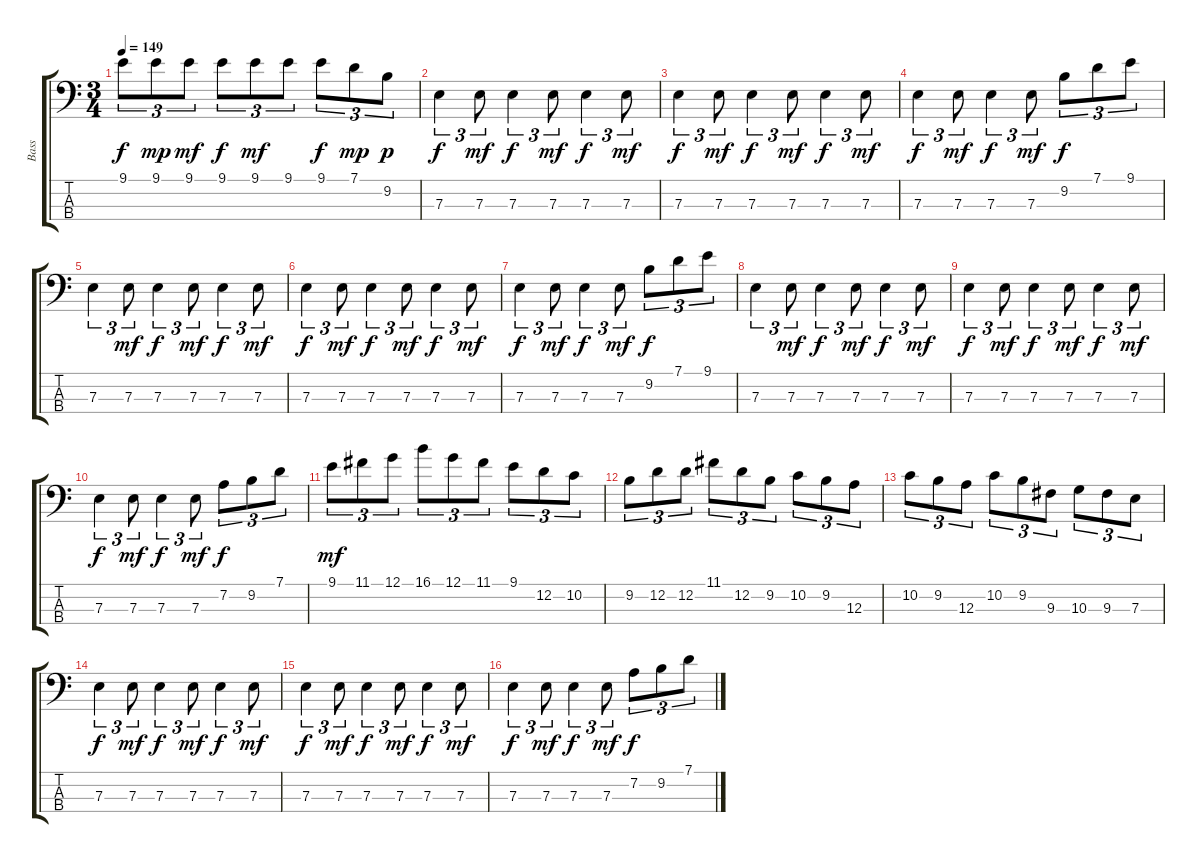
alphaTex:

\track ("Bass" "Bass") {instrument electricbassfinger}
\staff {score tabs}
\tuning (G2 D2 A1 E1) {hide}
\ts (3 4)
\tempo 149
\clef f4
\ks c
9.1.8{tu (3 2) dy f} 9.1.8{tu (3 2) dy mp} 9.1.8{tu (3 2) dy mf} 9.1.8{tu (3 2) dy f} 9.1.8{tu (3 2) dy mf} 9.1.8{tu (3 2)} 9.1.8{tu (3 2) dy f} 7.1.8{tu (3 2) dy mp} 9.2.8{tu (3 2) dy p} |
7.3.4{tu (3 2) dy f} 7.3.8{tu (3 2) dy mf} 7.3.4{tu (3 2) dy f} 7.3.8{tu (3 2) dy mf} 7.3.4{tu (3 2) dy f} 7.3.8{tu (3 2) dy mf} |
7.3.4{tu (3 2) dy f} 7.3.8{tu (3 2) dy mf} 7.3.4{tu (3 2) dy f} 7.3.8{tu (3 2) dy mf} 7.3.4{tu (3 2) dy f} 7.3.8{tu (3 2) dy mf} |
7.3.4{tu (3 2) dy f} 7.3.8{tu (3 2) dy mf} 7.3.4{tu (3 2) dy f} 7.3.8{tu (3 2) dy mf} 9.2.8{tu (3 2) dy f} 7.1.8{tu (3 2)} 9.1.8{tu (3 2)} |
7.3.4{tu (3 2)} 7.3.8{tu (3 2) dy mf} 7.3.4{tu (3 2) dy f} 7.3.8{tu (3 2) dy mf} 7.3.4{tu (3 2) dy f} 7.3.8{tu (3 2) dy mf} |
7.3.4{tu (3 2) dy f} 7.3.8{tu (3 2) dy mf} 7.3.4{tu (3 2) dy f} 7.3.8{tu (3 2) dy mf} 7.3.4{tu (3 2) dy f} 7.3.8{tu (3 2) dy mf} |
7.3.4{tu (3 2) dy f} 7.3.8{tu (3 2) dy mf} 7.3.4{tu (3 2) dy f} 7.3.8{tu (3 2) dy mf} 9.2.8{tu (3 2) dy f} 7.1.8{tu (3 2)} 9.1.8{tu (3 2)} |
7.3.4{tu (3 2)} 7.3.8{tu (3 2) dy mf} 7.3.4{tu (3 2) dy f} 7.3.8{tu (3 2) dy mf} 7.3.4{tu (3 2) dy f} 7.3.8{tu (3 2) dy mf} |
7.3.4{tu (3 2) dy f} 7.3.8{tu (3 2) dy mf} 7.3.4{tu (3 2) dy f} 7.3.8{tu (3 2) dy mf} 7.3.4{tu (3 2) dy f} 7.3.8{tu (3 2) dy mf} |
7.3.4{tu (3 2) dy f} 7.3.8{tu (3 2) dy mf} 7.3.4{tu (3 2) dy f} 7.3.8{tu (3 2) dy mf} 7.2.8{tu (3 2) dy f} 9.2.8{tu (3 2)} 7.1.8{tu (3 2)} |
9.1.8{tu (3 2) dy mf} 11.1.8{tu (3 2)} 12.1.8{tu (3 2)} 16.1.8{tu (3 2)} 12.1.8{tu (3 2)} 11.1.8{tu (3 2)} 9.1.8{tu (3 2)} 12.2.8{tu (3 2)} 10.2.8{tu (3 2)} |
9.2.8{tu (3 2)} 12.2.8{tu (3 2)} 12.2.8{tu (3 2)} 11.1.8{tu (3 2)} 12.2.8{tu (3 2)} 9.2.8{tu (3 2)} 10.2.8{tu (3 2)} 9.2.8{tu (3 2)} 12.3.8{tu (3 2)} |
10.2.8{tu (3 2)} 9.2.8{tu (3 2)} 12.3.8{tu (3 2)} 10.2.8{tu (3 2)} 9.2.8{tu (3 2)} 9.3.8{tu (3 2)} 10.3.8{tu (3 2)} 9.3.8{tu (3 2)} 7.3.8{tu (3 2)} |
7.3.4{tu (3 2) dy f} 7.3.8{tu (3 2) dy mf} 7.3.4{tu (3 2) dy f} 7.3.8{tu (3 2) dy mf} 7.3.4{tu (3 2) dy f} 7.3.8{tu (3 2) dy mf} |
7.3.4{tu (3 2) dy f} 7.3.8{tu (3 2) dy mf} 7.3.4{tu (3 2) dy f} 7.3.8{tu (3 2) dy mf} 7.3.4{tu (3 2) dy f} 7.3.8{tu (3 2) dy mf} |
7.3.4{tu (3 2) dy f} 7.3.8{tu (3 2) dy mf} 7.3.4{tu (3 2) dy f} 7.3.8{tu (3 2) dy mf} 7.2.8{tu (3 2) dy f} 9.2.8{tu (3 2)} 7.1.8{tu (3 2)}
